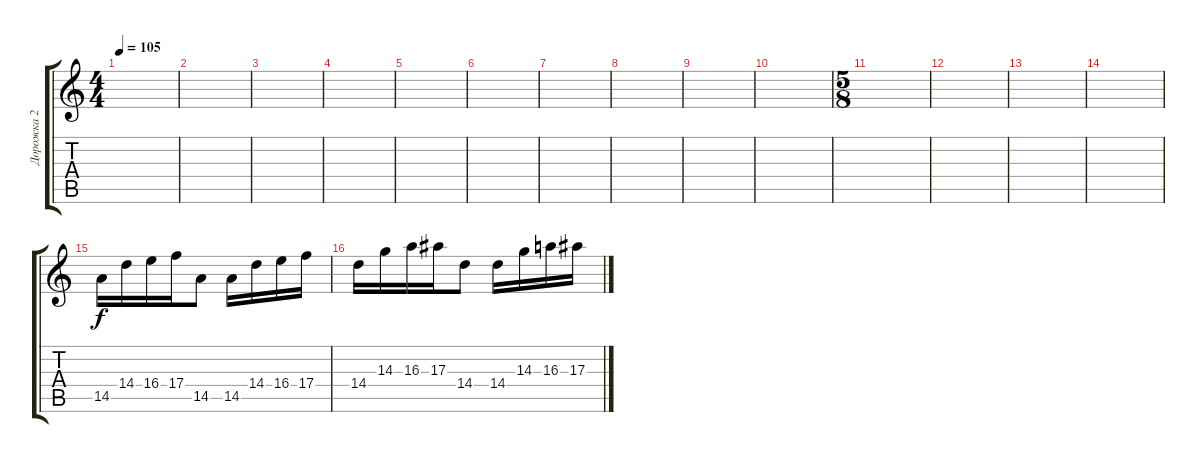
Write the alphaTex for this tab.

\track ("Дорожка 2" "Дорожка 2") {instrument distortionguitar}
\staff {score tabs}
\tuning (D4 A3 F3 C3 G2 D2) {hide}
\ts (4 4)
\tempo 105
\clef g2
\ks c
|
|
|
|
|
|
|
|
|
|
\ts (5 8)
|
|
|
|
14.5.16 14.4.16 16.4.16 17.4.16 14.5.8 14.5.16 14.4.16 16.4.16 17.4.16 |
14.4.16 14.3.16 16.3.16 17.3.16 14.4.8 14.4.16 14.3.16 16.3.16 17.3.16
